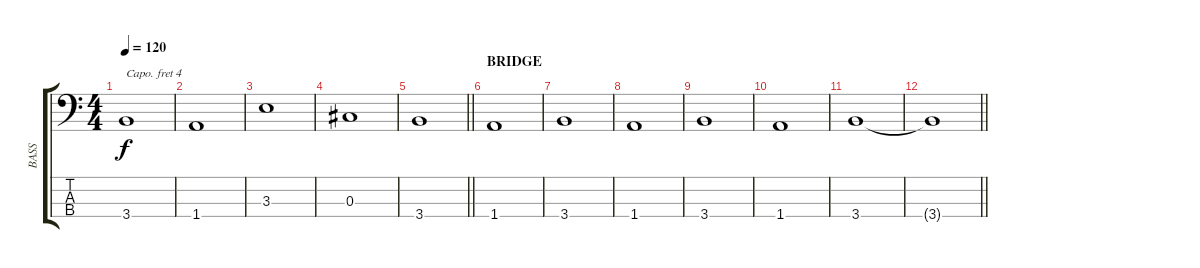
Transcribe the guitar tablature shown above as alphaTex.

\track ("BASS" "BASS") {instrument acousticbass}
\staff {score tabs}
\capo 4
\tuning (G2 D2 A1 E1) {hide}
\ts (4 4)
\tempo 120
\clef f4
\ks c
3.4.1{dy f} |
1.4.1 |
3.3.1 |
0.3.1 |
\barLineRight lightlight
3.4.1 |
\section ("" "BRIDGE")
1.4.1 |
3.4.1 |
1.4.1 |
3.4.1 |
1.4.1 |
3.4.1 |
\barLineRight lightlight
3.4{t}.1
